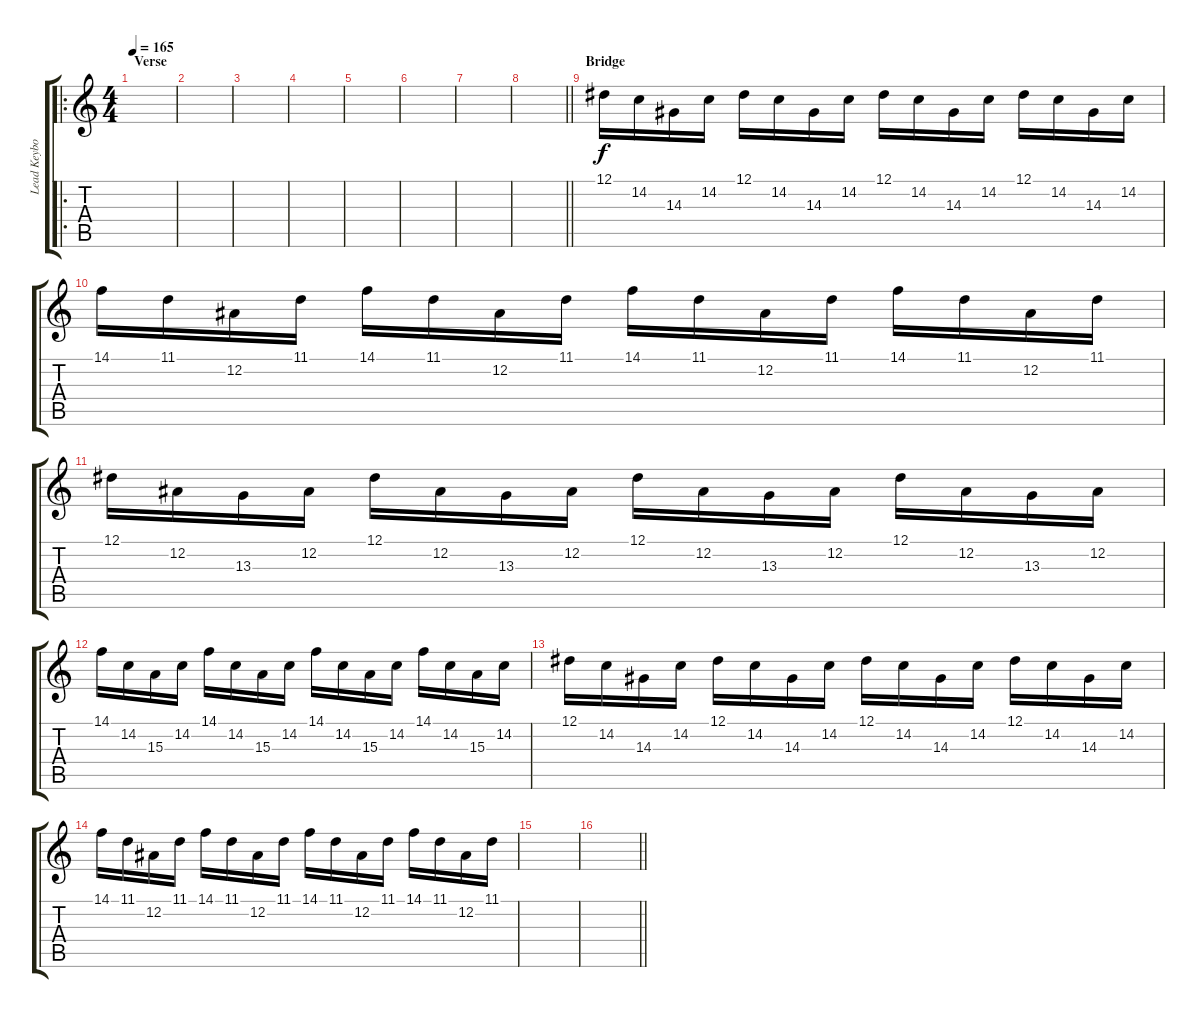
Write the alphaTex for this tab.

\track ("Lead Keyboard" "Lead Keybo") {instrument harpsichord}
\staff {score tabs}
\tuning (Eb4 Bb3 Gb3 Db3 Ab2 Eb2) {hide}
\ro
\ts (4 4)
\section ("" "Verse")
\tempo 165
\clef g2
\ks c
|
|
|
|
|
|
|
\barLineRight lightlight
|
\section ("" "Bridge")
12.1.16 14.2.16 14.3.16 14.2.16 12.1.16 14.2.16 14.3.16 14.2.16 12.1.16 14.2.16 14.3.16 14.2.16 12.1.16 14.2.16 14.3.16 14.2.16 |
14.1.16 11.1.16 12.2.16 11.1.16 14.1.16 11.1.16 12.2.16 11.1.16 14.1.16 11.1.16 12.2.16 11.1.16 14.1.16 11.1.16 12.2.16 11.1.16 |
12.1.16 12.2.16 13.3.16 12.2.16 12.1.16 12.2.16 13.3.16 12.2.16 12.1.16 12.2.16 13.3.16 12.2.16 12.1.16 12.2.16 13.3.16 12.2.16 |
14.1.16 14.2.16 15.3.16 14.2.16 14.1.16 14.2.16 15.3.16 14.2.16 14.1.16 14.2.16 15.3.16 14.2.16 14.1.16 14.2.16 15.3.16 14.2.16 |
12.1.16 14.2.16 14.3.16 14.2.16 12.1.16 14.2.16 14.3.16 14.2.16 12.1.16 14.2.16 14.3.16 14.2.16 12.1.16 14.2.16 14.3.16 14.2.16 |
14.1.16 11.1.16 12.2.16 11.1.16 14.1.16 11.1.16 12.2.16 11.1.16 14.1.16 11.1.16 12.2.16 11.1.16 14.1.16 11.1.16 12.2.16 11.1.16 |
|
\barLineRight lightlight
